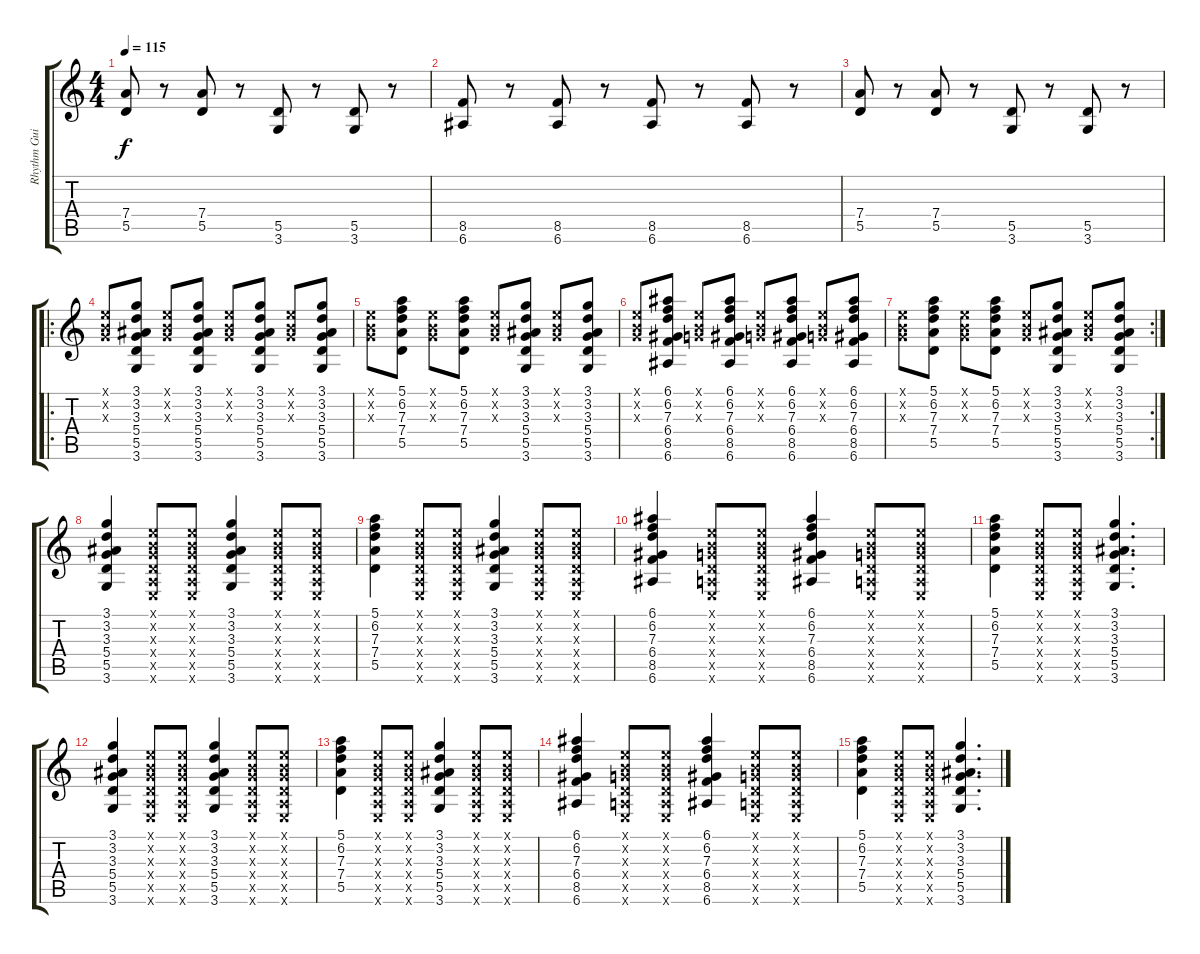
\track ("Rhythm Guitar" "Rhythm Gui") {instrument overdrivenguitar}
\staff {score tabs}
\tuning (E4 B3 G3 D3 A2 E2) {hide}
\ts (4 4)
\tempo 115
\clef g2
\ks c
(7.4 5.5).8{dy f} r.8 (7.4 5.5).8 r.8 (5.5 3.6).8 r.8 (5.5 3.6).8 r.8 |
(8.5 6.6).8 r.8 (8.5 6.6).8 r.8 (8.5 6.6).8 r.8 (8.5 6.6).8 r.8 |
(7.4 5.5).8 r.8 (7.4 5.5).8 r.8 (5.5 3.6).8 r.8 (5.5 3.6).8 r.8 |
\ro
(0.1{x} 0.2{x} 0.3{x}).8 (3.1 3.2 3.3 5.4 5.5 3.6).8 (0.1{x} 0.2{x} 0.3{x}).8 (3.1 3.2 3.3 5.4 5.5 3.6).8 (0.1{x} 0.2{x} 0.3{x}).8 (3.1 3.2 3.3 5.4 5.5 3.6).8 (0.1{x} 0.2{x} 0.3{x}).8 (3.1 3.2 3.3 5.4 5.5 3.6).8 |
(0.1{x} 0.2{x} 0.3{x}).8 (5.1 6.2 7.3 7.4 5.5).8 (0.1{x} 0.2{x} 0.3{x}).8 (5.1 6.2 7.3 7.4 5.5).8 (0.1{x} 0.2{x} 0.3{x}).8 (3.1 3.2 3.3 5.4 5.5 3.6).8 (0.1{x} 0.2{x} 0.3{x}).8 (3.1 3.2 3.3 5.4 5.5 3.6).8 |
(0.1{x} 0.2{x} 0.3{x}).8 (6.1 6.2 7.3 6.4 8.5 6.6).8 (0.1{x} 0.2{x} 0.3{x}).8 (6.1 6.2 7.3 6.4 8.5 6.6).8 (0.1{x} 0.2{x} 0.3{x}).8 (6.1 6.2 7.3 6.4 8.5 6.6).8 (0.1{x} 0.2{x} 0.3{x}).8 (6.1 6.2 7.3 6.4 8.5 6.6).8 |
\rc 2
(0.1{x} 0.2{x} 0.3{x}).8 (5.1 6.2 7.3 7.4 5.5).8 (0.1{x} 0.2{x} 0.3{x}).8 (5.1 6.2 7.3 7.4 5.5).8 (0.1{x} 0.2{x} 0.3{x}).8 (3.1 3.2 3.3 5.4 5.5 3.6).8 (0.1{x} 0.2{x} 0.3{x}).8 (3.1 3.2 3.3 5.4 5.5 3.6).8 |
(3.1 3.2 3.3 5.4 5.5 3.6).4 (0.1{x} 0.2{x} 0.3{x} 0.4{x} 0.5{x} 0.6{x}).8 (0.1{x} 0.2{x} 0.3{x} 0.4{x} 0.5{x} 0.6{x}).8 (3.1 3.2 3.3 5.4 5.5 3.6).4 (0.1{x} 0.2{x} 0.3{x} 0.4{x} 0.5{x} 0.6{x}).8 (0.1{x} 0.2{x} 0.3{x} 0.4{x} 0.5{x} 0.6{x}).8 |
(5.1 6.2 7.3 7.4 5.5).4 (0.1{x} 0.2{x} 0.3{x} 0.4{x} 0.5{x} 0.6{x}).8 (0.1{x} 0.2{x} 0.3{x} 0.4{x} 0.5{x} 0.6{x}).8 (3.1 3.2 3.3 5.4 5.5 3.6).4 (0.1{x} 0.2{x} 0.3{x} 0.4{x} 0.5{x} 0.6{x}).8 (0.1{x} 0.2{x} 0.3{x} 0.4{x} 0.5{x} 0.6{x}).8 |
(6.1 6.2 7.3 6.4 8.5 6.6).4 (0.1{x} 0.2{x} 0.3{x} 0.4{x} 0.5{x} 0.6{x}).8 (0.1{x} 0.2{x} 0.3{x} 0.4{x} 0.5{x} 0.6{x}).8 (6.1 6.2 7.3 6.4 8.5 6.6).4 (0.1{x} 0.2{x} 0.3{x} 0.4{x} 0.5{x} 0.6{x}).8 (0.1{x} 0.2{x} 0.3{x} 0.4{x} 0.5{x} 0.6{x}).8 |
(5.1 6.2 7.3 7.4 5.5).4 (0.1{x} 0.2{x} 0.3{x} 0.4{x} 0.5{x} 0.6{x}).8 (0.1{x} 0.2{x} 0.3{x} 0.4{x} 0.5{x} 0.6{x}).8 (3.1 3.2 3.3 5.4 5.5 3.6).4{d} |
(3.1 3.2 3.3 5.4 5.5 3.6).4 (0.1{x} 0.2{x} 0.3{x} 0.4{x} 0.5{x} 0.6{x}).8 (0.1{x} 0.2{x} 0.3{x} 0.4{x} 0.5{x} 0.6{x}).8 (3.1 3.2 3.3 5.4 5.5 3.6).4 (0.1{x} 0.2{x} 0.3{x} 0.4{x} 0.5{x} 0.6{x}).8 (0.1{x} 0.2{x} 0.3{x} 0.4{x} 0.5{x} 0.6{x}).8 |
(5.1 6.2 7.3 7.4 5.5).4 (0.1{x} 0.2{x} 0.3{x} 0.4{x} 0.5{x} 0.6{x}).8 (0.1{x} 0.2{x} 0.3{x} 0.4{x} 0.5{x} 0.6{x}).8 (3.1 3.2 3.3 5.4 5.5 3.6).4 (0.1{x} 0.2{x} 0.3{x} 0.4{x} 0.5{x} 0.6{x}).8 (0.1{x} 0.2{x} 0.3{x} 0.4{x} 0.5{x} 0.6{x}).8 |
(6.1 6.2 7.3 6.4 8.5 6.6).4 (0.1{x} 0.2{x} 0.3{x} 0.4{x} 0.5{x} 0.6{x}).8 (0.1{x} 0.2{x} 0.3{x} 0.4{x} 0.5{x} 0.6{x}).8 (6.1 6.2 7.3 6.4 8.5 6.6).4 (0.1{x} 0.2{x} 0.3{x} 0.4{x} 0.5{x} 0.6{x}).8 (0.1{x} 0.2{x} 0.3{x} 0.4{x} 0.5{x} 0.6{x}).8 |
(5.1 6.2 7.3 7.4 5.5).4 (0.1{x} 0.2{x} 0.3{x} 0.4{x} 0.5{x} 0.6{x}).8 (0.1{x} 0.2{x} 0.3{x} 0.4{x} 0.5{x} 0.6{x}).8 (3.1 3.2 3.3 5.4 5.5 3.6).4{d}
